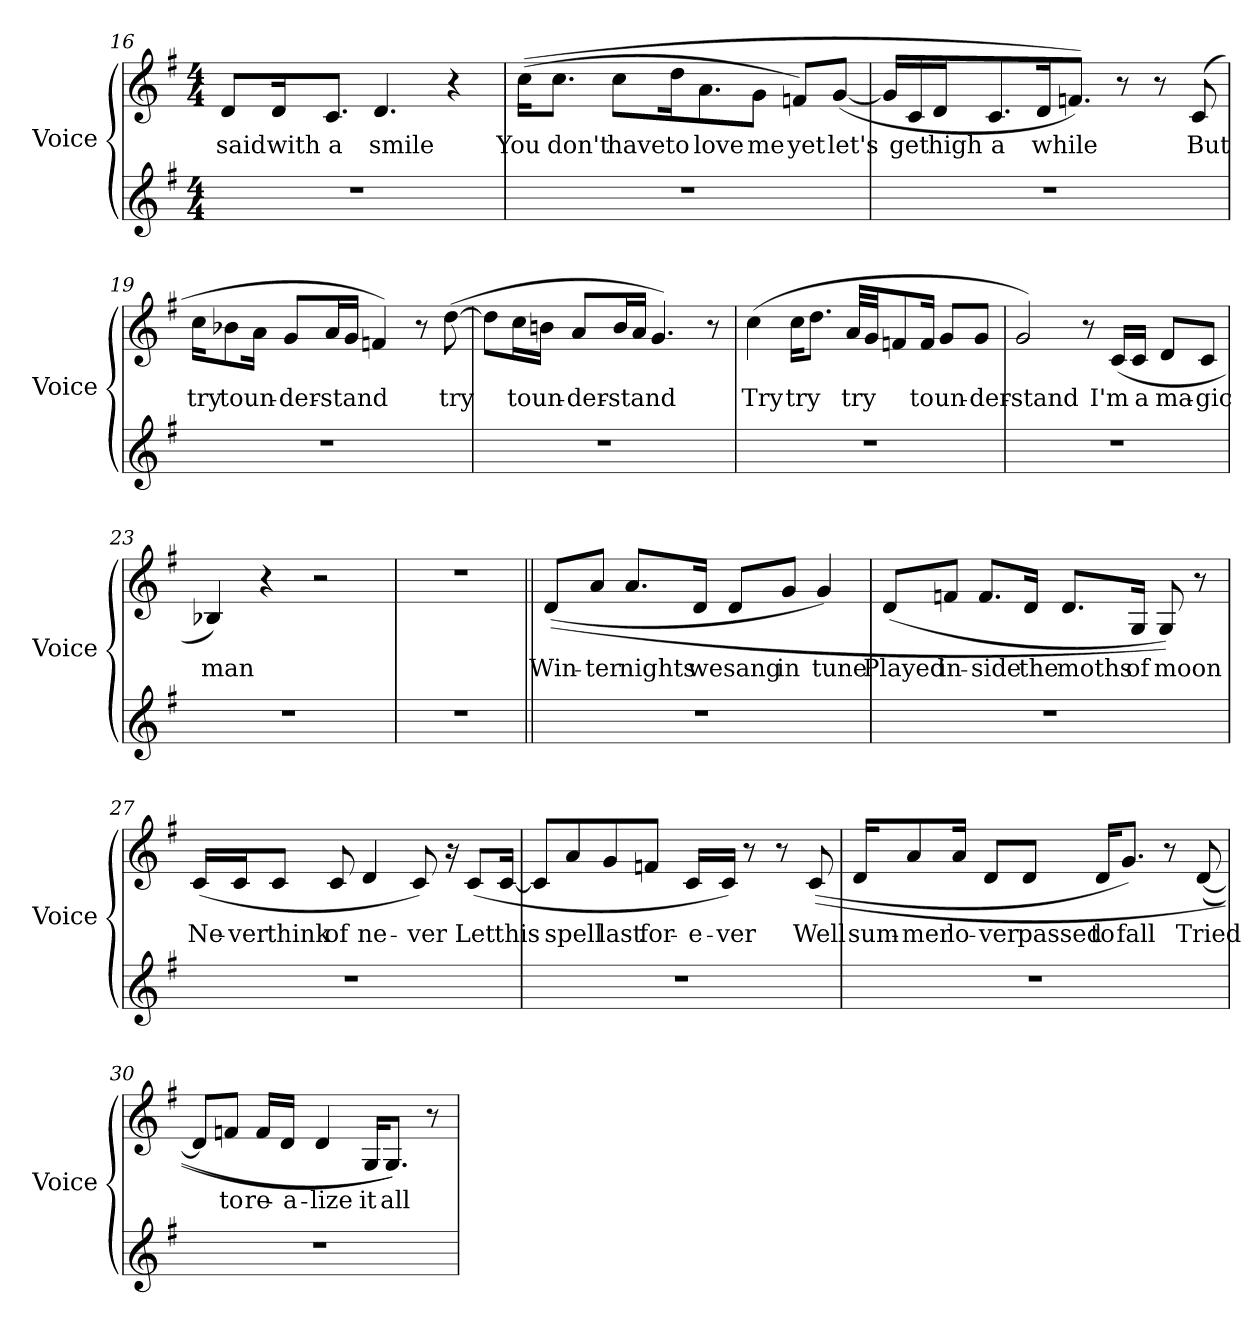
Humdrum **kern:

**kern	**kern	**text
*part2	*part1	*part1
*staff2	*staff1	*staff1
*I"Voice	*I"Voice	*
*I'Voice	*I'Voice	*
*clefG2	*clefG2	*
*k[f#]	*k[f#]	*
*G:	*G:	*
*M4/4	*M4/4	*
=16	=16	=16
!	!	!LO:LY:b:color=#000000
1r	8di/L	said
!	!	!LO:LY:b:color=#000000
.	16di/k	with
!	!	!LO:LY:b:color=#000000
.	8.ci/J	a
!	!	!LO:LY:b:color=#000000
.	4.di/	smile
.	4r	.
=17	=17	=17
!	!	!LO:LY:b:color=#000000
1r	((16cci\KL	You
!	!	!LO:LY:b:color=#000000
.	8.cci\J	don't
!	!	!LO:LY:b:color=#000000
.	8cci\L	have
!	!	!LO:LY:b:color=#000000
.	16ddi\k	to
!	!	!LO:LY:b:color=#000000
.	8.ai\	love
!	!	!LO:LY:b:color=#000000
.	8gi\J	me
!	!	!LO:LY:b:color=#000000
.	8fni/L)	yet
!	!	!LO:LY:b:color=#000000
.	([8gi/J	let's
!!LO:LB:g=z
=18	=18	=18
1r	16gi/LL]	.
!	!	!LO:LY:b:color=#000000
.	16ci/	get
!	!	!LO:LY:b:color=#000000
.	16di/J	high
!	!	!LO:LY:b:color=#000000
.	8.ci/	a
!	!	!LO:LY:b:color=#000000
.	16di/k	while
.	8.fni/J))	.
.	8r	.
.	8r	.
!	!	!LO:LY:b:color=#000000
.	(8ci/	But
=19	=19	=19
!	!	!LO:LY:b:color=#000000
1r	16cci\KL	try
!	!	!LO:LY:b:color=#000000
.	8b-Xi\	to
!	!	!LO:LY:b:color=#000000
.	16ai\Jk	un-
!	!	!LO:LY:b:color=#000000
.	8gi/L	-der-
!	!	!LO:LY:b:color=#000000
.	16ai/L	-stand
.	16gi/JJ	.
.	4fni/)	.
.	8r	.
!	!	!LO:LY:b:color=#000000
.	([8ddi\	try
=20	=20	=20
1r	8ddi\L]	.
!	!	!LO:LY:b:color=#000000
.	16cci\L	to
!	!	!LO:LY:b:color=#000000
.	16bni\JJ	un-
!	!	!LO:LY:b:color=#000000
.	8ai/L	-der-
!	!	!LO:LY:b:color=#000000
.	16bi/L	-stand
.	16ai/JJ	.
.	4.gi/)	.
.	8r	.
!!LO:LB:g=z
=21	=21	=21
!	!	!LO:LY:b:color=#000000
1r	(4cci\	Try
!	!	!LO:LY:b:color=#000000
.	16cci\KL	try
.	8.ddi\J	.
!	!	!LO:LY:b:color=#000000
.	32ai/LLL	try
.	32gi/JJ	.
.	8fni/	.
!	!	!LO:LY:b:color=#000000
.	16fi/Jk	to
!	!	!LO:LY:b:color=#000000
.	8gi/L	un-
!	!	!LO:LY:b:color=#000000
.	8gi/J	-der-
=22	=22	=22
!	!	!LO:LY:b:color=#000000
1r	2gi/)	-stand
.	8r	.
!	!	!LO:LY:b:color=#000000
.	(16ci/LL	I'm
!	!	!LO:LY:b:color=#000000
.	16ci/JJ	a
!	!	!LO:LY:b:color=#000000
.	8di/L	ma-
!	!	!LO:LY:b:color=#000000
.	8ci/J	-gic
=23	=23	=23
!	!	!LO:LY:b:color=#000000
1r	4B-Xi/)	man
.	4r	.
.	2r	.
=24	=24	=24
1r	1r	.
!!LO:LB:g=z
=25||	=25||	=25||
!	!	!LO:LY:b:color=#000000
1r	((8di/L	Win-
!	!	!LO:LY:b:color=#000000
.	8ai/J	-ter
!	!	!LO:LY:b:color=#000000
.	8.ai/L	nights
!	!	!LO:LY:b:color=#000000
.	16di/Jk	we
!	!	!LO:LY:b:color=#000000
.	8di/L	sang
!	!	!LO:LY:b:color=#000000
.	8gi/J	in
!	!	!LO:LY:b:color=#000000
.	4gi/)	tune
=26	=26	=26
!	!	!LO:LY:b:color=#000000
1r	(8di/L	Played
!	!	!LO:LY:b:color=#000000
.	8fni/J	in-
!	!	!LO:LY:b:color=#000000
.	8.fi/L	-side
!	!	!LO:LY:b:color=#000000
.	16di/Jk	the
!	!	!LO:LY:b:color=#000000
.	8.di/L	moths
!	!	!LO:LY:b:color=#000000
.	16Gi/Jk	of
!	!	!LO:LY:b:color=#000000
.	8Gi/))	moon
.	8r	.
=27	=27	=27
!	!	!LO:LY:b:color=#000000
1r	(16ci/LL	Ne-
!	!	!LO:LY:b:color=#000000
.	16ci/J	-ver
!	!	!LO:LY:b:color=#000000
.	8ci/J	think
!	!	!LO:LY:b:color=#000000
.	8ci/	of
!	!	!LO:LY:b:color=#000000
.	4di/	ne-
!	!	!LO:LY:b:color=#000000
.	8ci/)	-ver
.	16r	.
!	!	!LO:LY:b:color=#000000
.	(8ci/L	Let
!	!	!LO:LY:b:color=#000000
.	[16ci/Jk	this
!!LO:LB:g=z
=28	=28	=28
1r	8ci/L]	.
!	!	!LO:LY:b:color=#000000
.	8ai/	spell
!	!	!LO:LY:b:color=#000000
.	8gi/	last
!	!	!LO:LY:b:color=#000000
.	8fni/J	for-
!	!	!LO:LY:b:color=#000000
.	16ci/LL	-e-
!	!	!LO:LY:b:color=#000000
.	16ci/JJ)	-ver
.	8r	.
.	8r	.
!	!	!LO:LY:b:color=#000000
.	((8ci/	Well
=29	=29	=29
!	!	!LO:LY:b:color=#000000
1r	16di/KL	sum-
!	!	!LO:LY:b:color=#000000
.	8ai/	-mer
!	!	!LO:LY:b:color=#000000
.	16ai/Jk	lo-
!	!	!LO:LY:b:color=#000000
.	8di/L	-ver
!	!	!LO:LY:b:color=#000000
.	8di/J	passed
!	!	!LO:LY:b:color=#000000
.	16di/KL	to
!	!	!LO:LY:b:color=#000000
.	8.gi/J)	fall
.	8r	.
!	!	!LO:LY:b:color=#000000
.	([8di/	Tried
=30	=30	=30
1r	8di/L]	.
!	!	!LO:LY:b:color=#000000
.	8fni/J	to
!	!	!LO:LY:b:color=#000000
.	16fi/LL	re-
!	!	!LO:LY:b:color=#000000
.	16di/JJ	-a-
!	!	!LO:LY:b:color=#000000
.	4di/	-lize
!	!	!LO:LY:b:color=#000000
.	16Gi/KL	it
!	!	!LO:LY:b:color=#000000
.	8.Gi/J))	all
.	8r	.
=	=	=
*-	*-	*-
